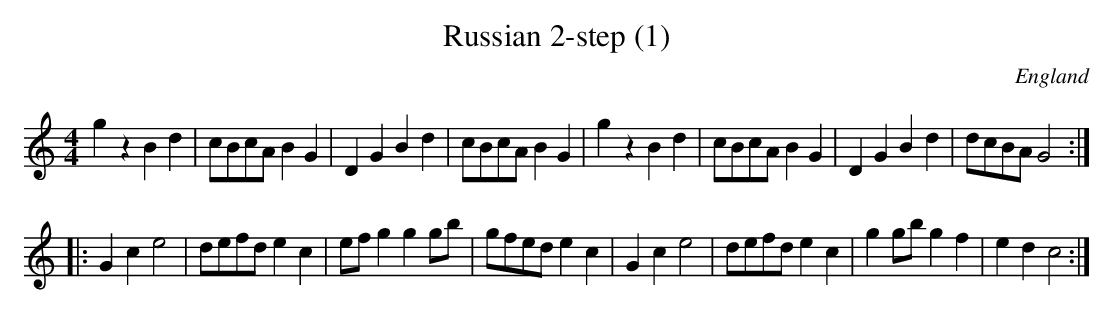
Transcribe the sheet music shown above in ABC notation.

X:1
T:Russian 2-step (1)
O:England
M:4/4
K:GMix
g2z2 B2d2 | cBcA B2G2 | D2G2B2d2 | cBcA B2G2 |\
g2z2 B2d2 | cBcA B2G2 | D2G2B2d2 | dcBA G4 :|
K:C
|:\
G2c2 e4 | defd e2c2 | efg2 g2gb | gfed e2c2 |\
G2c2 e4 | defd e2c2 | g2gb g2f2 | e2d2 c4 :|
